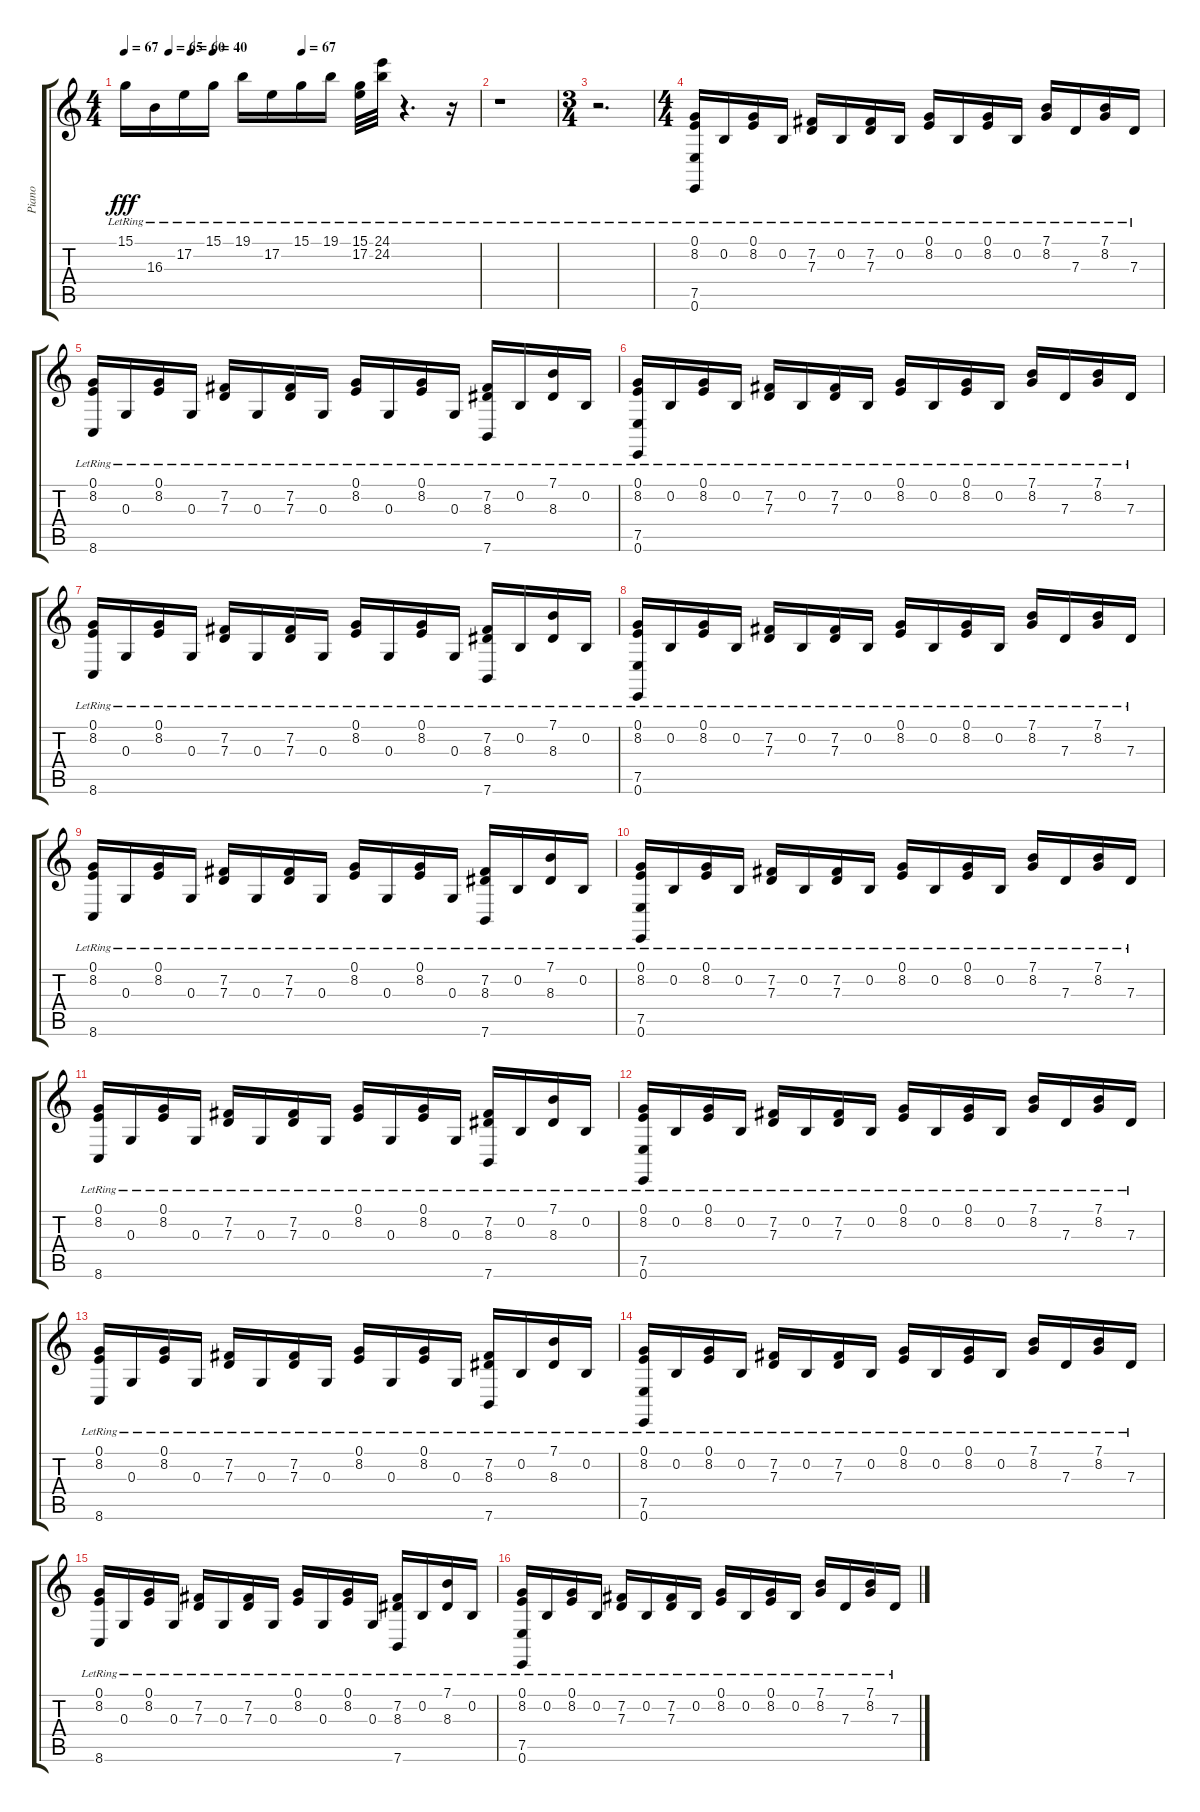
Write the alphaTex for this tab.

\track ("Piano" "Piano") {instrument acousticgrandpiano}
\staff {score tabs}
\tuning (E4 B3 G3 D3 A2 E2) {hide}
\ts (4 4)
\tempo 67
\tempo (65 0.125)
\tempo (60 0.1875)
\tempo (40 0.25)
\tempo (67 0.5)
\clef g2
\ks c
15.1{lr}.16{dy fff} 16.3{lr}.16 17.2{lr}.16 15.1{lr}.16 19.1{lr}.16 17.2{lr}.16 15.1{lr}.16 19.1{lr}.16 (15.1{lr} 17.2{lr}).32 (24.1{lr} 24.2{lr}).32 r.4{d} r.16 |
r.1 |
\ts (3 4)
r.2{d} |
\ts (4 4)
(0.1{lr} 8.2{lr} 7.5{lr} 0.6{lr}).16 0.2{lr}.16 (0.1{lr} 8.2{lr}).16 0.2{lr}.16 (7.2{lr} 7.3{lr}).16 0.2{lr}.16 (7.2{lr} 7.3{lr}).16 0.2{lr}.16 (0.1{lr} 8.2{lr}).16 0.2{lr}.16 (0.1{lr} 8.2{lr}).16 0.2{lr}.16 (7.1{lr} 8.2{lr}).16 7.3{lr}.16 (7.1{lr} 8.2{lr}).16 7.3{lr}.16 |
(0.1{lr} 8.2{lr} 8.6{lr}).16 0.3{lr}.16 (0.1{lr} 8.2{lr}).16 0.3{lr}.16 (7.2{lr} 7.3{lr}).16 0.3{lr}.16 (7.2{lr} 7.3{lr}).16 0.3{lr}.16 (0.1{lr} 8.2{lr}).16 0.3{lr}.16 (0.1{lr} 8.2{lr}).16 0.3{lr}.16 (7.2{lr} 8.3{lr} 7.6{lr}).16 0.2{lr}.16 (7.1{lr} 8.3{lr}).16 0.2{lr}.16 |
(0.1{lr} 8.2{lr} 7.5{lr} 0.6{lr}).16 0.2{lr}.16 (0.1{lr} 8.2{lr}).16 0.2{lr}.16 (7.2{lr} 7.3{lr}).16 0.2{lr}.16 (7.2{lr} 7.3{lr}).16 0.2{lr}.16 (0.1{lr} 8.2{lr}).16 0.2{lr}.16 (0.1{lr} 8.2{lr}).16 0.2{lr}.16 (7.1{lr} 8.2{lr}).16 7.3{lr}.16 (7.1{lr} 8.2{lr}).16 7.3{lr}.16 |
(0.1{lr} 8.2{lr} 8.6{lr}).16 0.3{lr}.16 (0.1{lr} 8.2{lr}).16 0.3{lr}.16 (7.2{lr} 7.3{lr}).16 0.3{lr}.16 (7.2{lr} 7.3{lr}).16 0.3{lr}.16 (0.1{lr} 8.2{lr}).16 0.3{lr}.16 (0.1{lr} 8.2{lr}).16 0.3{lr}.16 (7.2{lr} 8.3{lr} 7.6{lr}).16 0.2{lr}.16 (7.1{lr} 8.3{lr}).16 0.2{lr}.16 |
(0.1{lr} 8.2{lr} 7.5{lr} 0.6{lr}).16 0.2{lr}.16 (0.1{lr} 8.2{lr}).16 0.2{lr}.16 (7.2{lr} 7.3{lr}).16 0.2{lr}.16 (7.2{lr} 7.3{lr}).16 0.2{lr}.16 (0.1{lr} 8.2{lr}).16 0.2{lr}.16 (0.1{lr} 8.2{lr}).16 0.2{lr}.16 (7.1{lr} 8.2{lr}).16 7.3{lr}.16 (7.1{lr} 8.2{lr}).16 7.3{lr}.16 |
(0.1{lr} 8.2{lr} 8.6{lr}).16 0.3{lr}.16 (0.1{lr} 8.2{lr}).16 0.3{lr}.16 (7.2{lr} 7.3{lr}).16 0.3{lr}.16 (7.2{lr} 7.3{lr}).16 0.3{lr}.16 (0.1{lr} 8.2{lr}).16 0.3{lr}.16 (0.1{lr} 8.2{lr}).16 0.3{lr}.16 (7.2{lr} 8.3{lr} 7.6{lr}).16 0.2{lr}.16 (7.1{lr} 8.3{lr}).16 0.2{lr}.16 |
(0.1{lr} 8.2{lr} 7.5{lr} 0.6{lr}).16 0.2{lr}.16 (0.1{lr} 8.2{lr}).16 0.2{lr}.16 (7.2{lr} 7.3{lr}).16 0.2{lr}.16 (7.2{lr} 7.3{lr}).16 0.2{lr}.16 (0.1{lr} 8.2{lr}).16 0.2{lr}.16 (0.1{lr} 8.2{lr}).16 0.2{lr}.16 (7.1{lr} 8.2{lr}).16 7.3{lr}.16 (7.1{lr} 8.2{lr}).16 7.3{lr}.16 |
(0.1{lr} 8.2{lr} 8.6{lr}).16 0.3{lr}.16 (0.1{lr} 8.2{lr}).16 0.3{lr}.16 (7.2{lr} 7.3{lr}).16 0.3{lr}.16 (7.2{lr} 7.3{lr}).16 0.3{lr}.16 (0.1{lr} 8.2{lr}).16 0.3{lr}.16 (0.1{lr} 8.2{lr}).16 0.3{lr}.16 (7.2{lr} 8.3{lr} 7.6{lr}).16 0.2{lr}.16 (7.1{lr} 8.3{lr}).16 0.2{lr}.16 |
(0.1{lr} 8.2{lr} 7.5{lr} 0.6{lr}).16 0.2{lr}.16 (0.1{lr} 8.2{lr}).16 0.2{lr}.16 (7.2{lr} 7.3{lr}).16 0.2{lr}.16 (7.2{lr} 7.3{lr}).16 0.2{lr}.16 (0.1{lr} 8.2{lr}).16 0.2{lr}.16 (0.1{lr} 8.2{lr}).16 0.2{lr}.16 (7.1{lr} 8.2{lr}).16 7.3{lr}.16 (7.1{lr} 8.2{lr}).16 7.3{lr}.16 |
(0.1{lr} 8.2{lr} 8.6{lr}).16 0.3{lr}.16 (0.1{lr} 8.2{lr}).16 0.3{lr}.16 (7.2{lr} 7.3{lr}).16 0.3{lr}.16 (7.2{lr} 7.3{lr}).16 0.3{lr}.16 (0.1{lr} 8.2{lr}).16 0.3{lr}.16 (0.1{lr} 8.2{lr}).16 0.3{lr}.16 (7.2{lr} 8.3{lr} 7.6{lr}).16 0.2{lr}.16 (7.1{lr} 8.3{lr}).16 0.2{lr}.16 |
(0.1{lr} 8.2{lr} 7.5{lr} 0.6{lr}).16 0.2{lr}.16 (0.1{lr} 8.2{lr}).16 0.2{lr}.16 (7.2{lr} 7.3{lr}).16 0.2{lr}.16 (7.2{lr} 7.3{lr}).16 0.2{lr}.16 (0.1{lr} 8.2{lr}).16 0.2{lr}.16 (0.1{lr} 8.2{lr}).16 0.2{lr}.16 (7.1{lr} 8.2{lr}).16 7.3{lr}.16 (7.1{lr} 8.2{lr}).16 7.3{lr}.16 |
(0.1{lr} 8.2{lr} 8.6{lr}).16 0.3{lr}.16 (0.1{lr} 8.2{lr}).16 0.3{lr}.16 (7.2{lr} 7.3{lr}).16 0.3{lr}.16 (7.2{lr} 7.3{lr}).16 0.3{lr}.16 (0.1{lr} 8.2{lr}).16 0.3{lr}.16 (0.1{lr} 8.2{lr}).16 0.3{lr}.16 (7.2{lr} 8.3{lr} 7.6{lr}).16 0.2{lr}.16 (7.1{lr} 8.3{lr}).16 0.2{lr}.16 |
(0.1{lr} 8.2{lr} 7.5{lr} 0.6{lr}).16 0.2{lr}.16 (0.1{lr} 8.2{lr}).16 0.2{lr}.16 (7.2{lr} 7.3{lr}).16 0.2{lr}.16 (7.2{lr} 7.3{lr}).16 0.2{lr}.16 (0.1{lr} 8.2{lr}).16 0.2{lr}.16 (0.1{lr} 8.2{lr}).16 0.2{lr}.16 (7.1{lr} 8.2{lr}).16 7.3{lr}.16 (7.1{lr} 8.2{lr}).16 7.3{lr}.16
